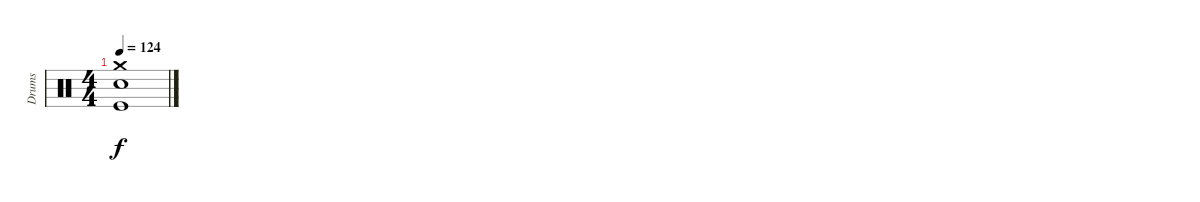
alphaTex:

\track ("Drums" "Drums") {instrument percussion}
\staff {score}
\articulation defaults
\ts (4 4)
\tempo 124
\clef neutral
\ks c
("Crash medium (hit)" "Snare (hit) 2" "Kick (hit)").1{dy f}
